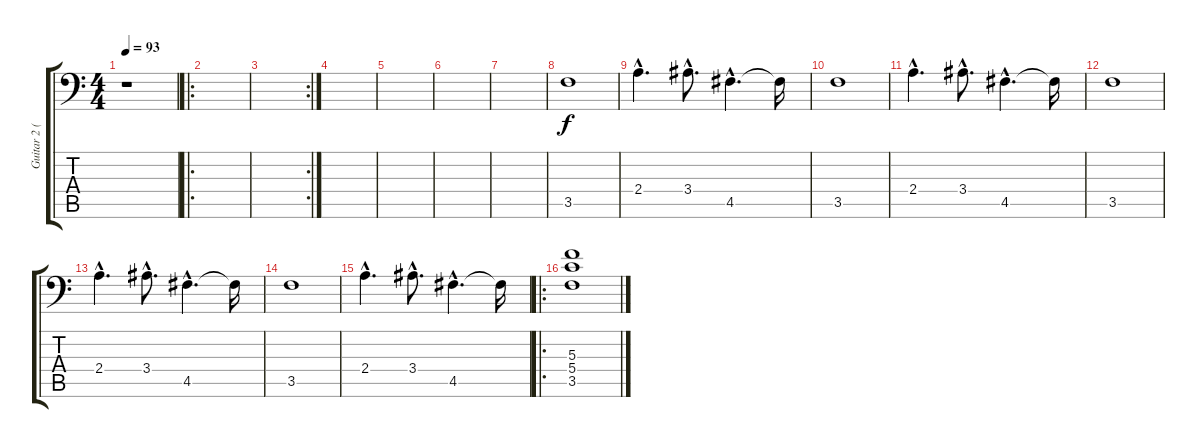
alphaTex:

\track ("Guitar 2 (6-string tab)" "Guitar 2 (") {instrument distortionguitar}
\staff {score tabs}
\tuning (A3 F3 C3 G2 D2 A1) {hide}
\ts (4 4)
\tempo 93
\clef f4
\ks c
r.1{dy f instrument distortionguitar} |
\ro
|
\rc 2
|
|
|
|
|
3.5.1 |
2.4{hac}.4{d} 3.4{hac}.8{d} 4.5{hac}.4{d} 4.5{t}.16 |
3.5.1 |
2.4{hac}.4{d} 3.4{hac}.8{d} 4.5{hac}.4{d} 4.5{t}.16 |
3.5.1 |
2.4{hac}.4{d} 3.4{hac}.8{d} 4.5{hac}.4{d} 4.5{t}.16 |
3.5.1 |
2.4{hac}.4{d} 3.4{hac}.8{d} 4.5{hac}.4{d} 4.5{t}.16 |
\ro
(5.3 5.4 3.5).1
